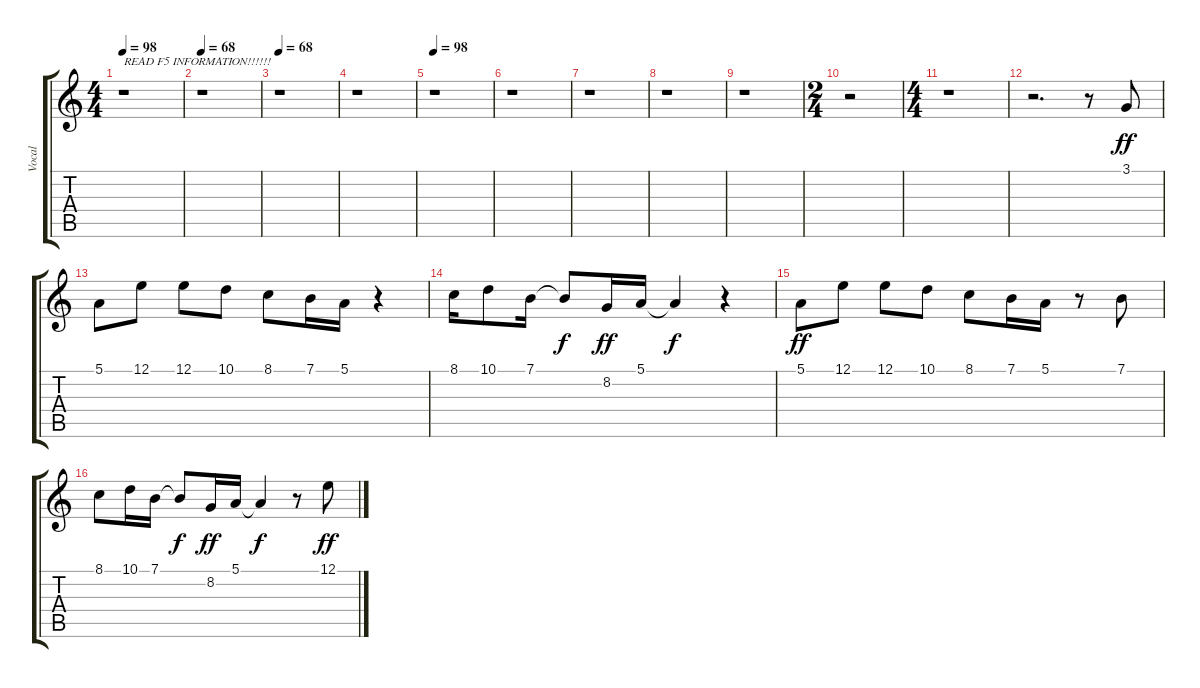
\track ("Vocal" "Vocal") {instrument ocarina}
\staff {score tabs}
\tuning (E4 B3 G3 D3 A2 E2) {hide}
\ts (4 4)
\tempo 98
\tempo 68
\tempo 98
\clef g2
\ks c
r.1{txt "READ F5 INFORMATION!!!!!!" dy ff instrument ocarina} |
\tempo 68
r.1 |
\tempo 68
r.1 |
r.1 |
\tempo 98
r.1 |
r.1 |
r.1 |
r.1 |
r.1 |
\ts (2 4)
r.2 |
\ts (4 4)
r.1 |
r.2{d} r.8 3.1.8 |
5.1.8 12.1.8 12.1.8 10.1.8 8.1.8 7.1.16 5.1.16 r.4 |
8.1.16 10.1.8 7.1.16 7.1{t}.8{dy f} 8.2.16{dy ff} 5.1.16 5.1{t}.4{dy f} r.4 |
5.1.8{dy ff} 12.1.8 12.1.8 10.1.8 8.1.8 7.1.16 5.1.16 r.8 7.1.8 |
8.1.8 10.1.16 7.1.16 7.1{t}.8{dy f} 8.2.16{dy ff} 5.1.16 5.1{t}.4{dy f} r.8 12.1.8{dy ff}
